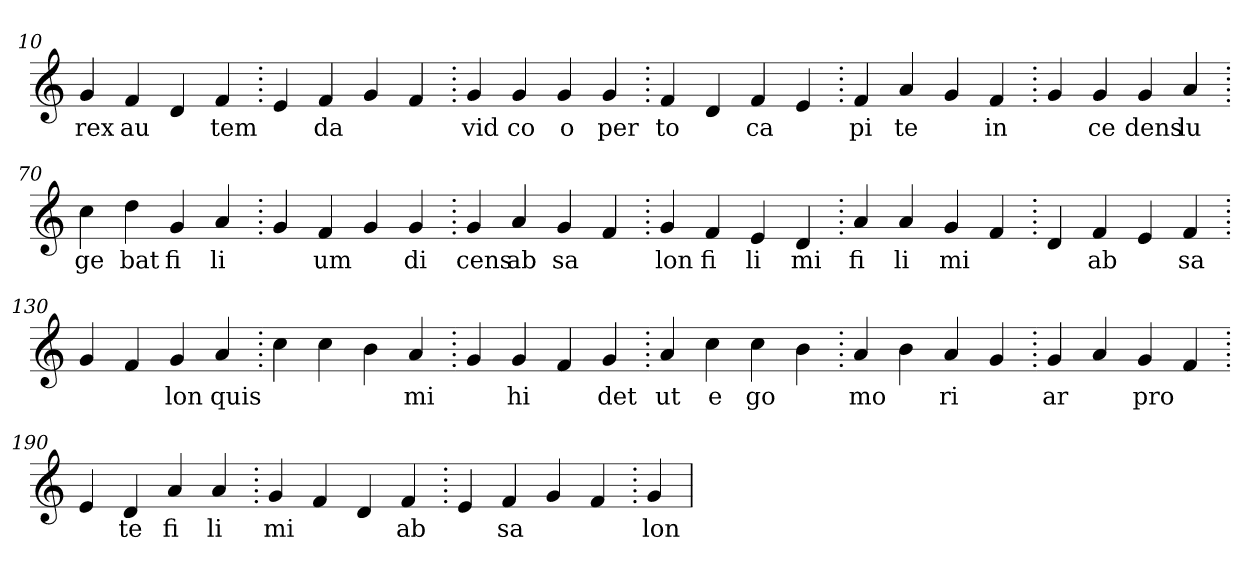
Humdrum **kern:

**kern	**text
*part1	*part1
*staff1	*staff1
*clefG2	*
=10.	=10.
4g	rex
4f	au
4d	.
4f	tem
=20.	=20.
4e	.
4f	da
4g	.
4f	.
=30.	=30.
4g	vid
4g	co
4g	o
4g	per
=40.	=40.
4f	to
4d	.
4f	ca
4e	.
=50.	=50.
4f	pi
4a	te
4g	.
4f	in
=60.	=60.
4g	.
4g	ce
4g	dens
4a	lu
=70.	=70.
4cc	ge
4dd	bat
4g	fi
4a	li
=80.	=80.
4g	.
4f	um
4g	.
4g	di
=90.	=90.
4g	cens
4a	ab
4g	sa
4f	.
=100.	=100.
4g	lon
4f	fi
4e	li
4d	mi
=110.	=110.
4a	fi
4a	li
4g	mi
4f	.
=120.	=120.
4d	.
4f	ab
4e	.
4f	sa
=130.	=130.
4g	.
4f	.
4g	lon
4a	quis
=140.	=140.
4cc	.
4cc	.
4b	.
4a	mi
=150.	=150.
4g	.
4g	hi
4f	.
4g	det
=160.	=160.
4a	ut
4cc	e
4cc	go
4b	.
=170.	=170.
4a	mo
4b	.
4a	ri
4g	.
=180.	=180.
4g	ar
4a	.
4g	pro
4f	.
=190.	=190.
4e	.
4d	te
4a	fi
4a	li
=200.	=200.
4g	mi
4f	.
4d	.
4f	ab
=210.	=210.
4e	.
4f	sa
4g	.
4f	.
=220.	=220.
4g	lon
=	=
*-	*-
